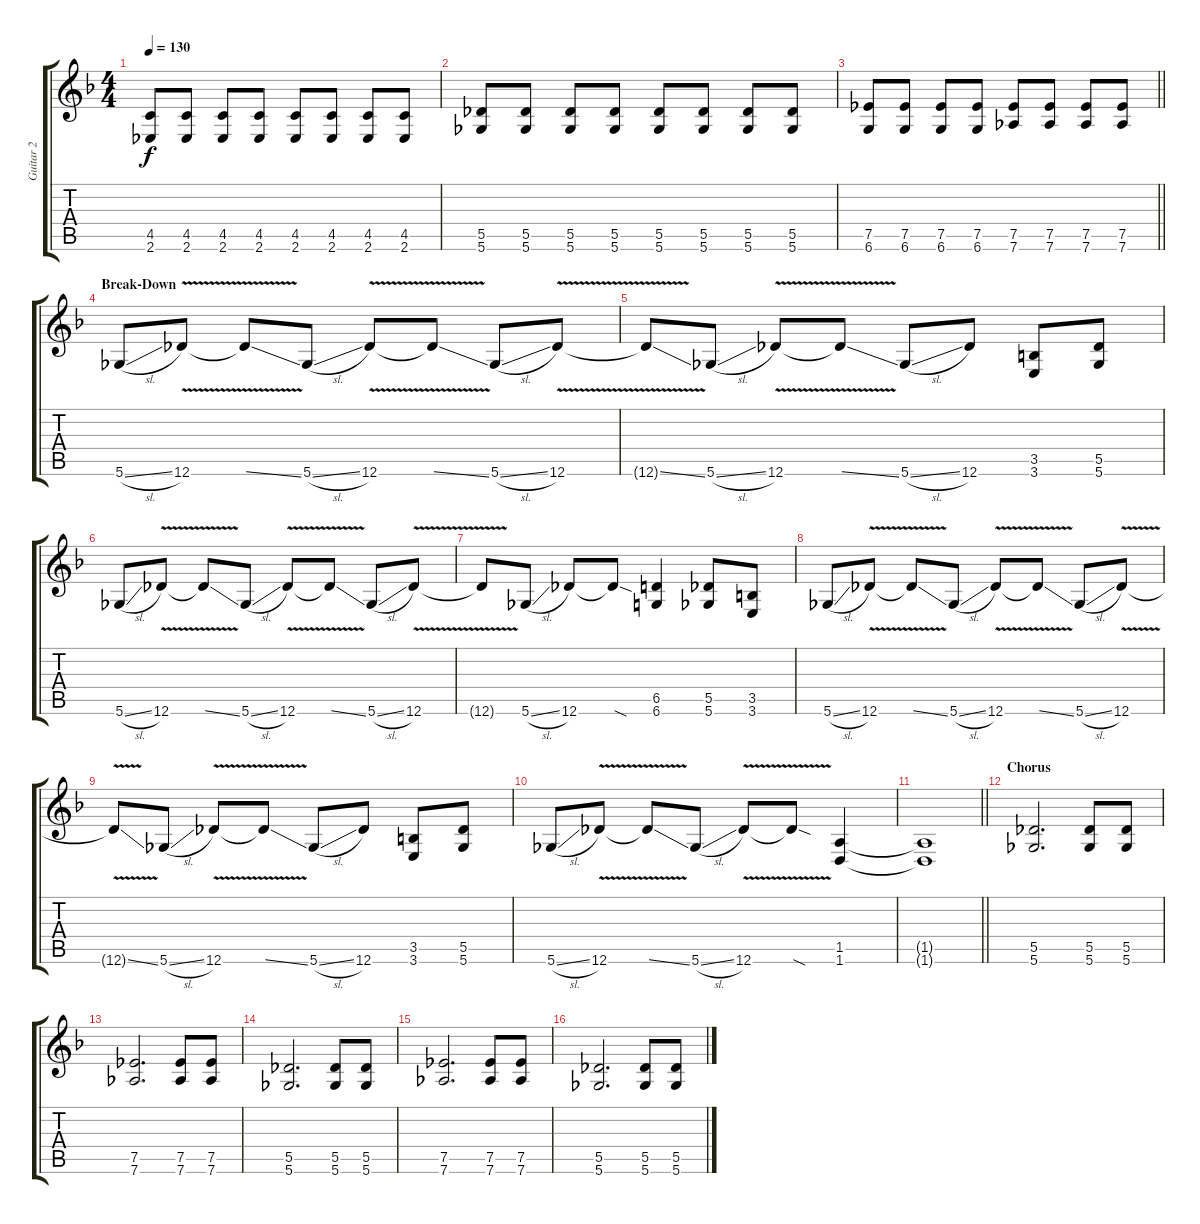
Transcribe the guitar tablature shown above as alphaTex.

\track ("Guitar 2" "Guitar 2") {instrument distortionguitar}
\staff {score tabs}
\tuning (Eb4 Bb3 Gb3 Db3 Ab2 Db2) {hide}
\ts (4 4)
\tempo 130
\clef g2
\ks f
(4.5 2.6).8{dy f} (4.5 2.6).8 (4.5 2.6).8 (4.5 2.6).8 (4.5 2.6).8 (4.5 2.6).8 (4.5 2.6).8 (4.5 2.6).8 |
(5.5 5.6).8 (5.5 5.6).8 (5.5 5.6).8 (5.5 5.6).8 (5.5 5.6).8 (5.5 5.6).8 (5.5 5.6).8 (5.5 5.6).8 |
\barLineRight lightlight
(7.5 6.6).8 (7.5 6.6).8 (7.5 6.6).8 (7.5 6.6).8 (7.5 7.6).8 (7.5 7.6).8 (7.5 7.6).8 (7.5 7.6).8 |
\section ("" "Break-Down")
5.6{sl}.8 12.6{v}.8 12.6{v ss t}.8 5.6{sl}.8 12.6{v}.8 12.6{v ss t}.8 5.6{sl}.8 12.6{v}.8 |
12.6{v ss t}.8 5.6{sl}.8 12.6{v}.8 12.6{v ss t}.8 5.6{sl}.8 12.6.8 (3.5 3.6).8 (5.5 5.6).8 |
5.6{sl}.8 12.6{v}.8 12.6{v ss t}.8 5.6{sl}.8 12.6{v}.8 12.6{v ss t}.8 5.6{sl}.8 12.6{v}.8 |
12.6{t}.8 5.6{sl}.8 12.6.8 12.6{sod t}.8 (6.5 6.6).4 (5.5 5.6).8 (3.5 3.6).8 |
5.6{sl}.8 12.6{v}.8 12.6{v ss t}.8 5.6{sl}.8 12.6{v}.8 12.6{v ss t}.8 5.6{sl}.8 12.6{v}.8 |
12.6{v ss t}.8 5.6{sl}.8 12.6{v}.8 12.6{v ss t}.8 5.6{sl}.8 12.6.8 (3.5 3.6).8 (5.5 5.6).8 |
5.6{sl}.8 12.6{v}.8 12.6{v ss t}.8 5.6{sl}.8 12.6{v}.8 12.6{v sod t}.8 (1.5 1.6).4 |
\barLineRight lightlight
(1.5{t} 1.6{t}).1 |
\section ("" "Chorus")
(5.5 5.6).2{d} (5.5 5.6).8 (5.5 5.6).8 |
(7.5 7.6).2{d} (7.5 7.6).8 (7.5 7.6).8 |
(5.5 5.6).2{d} (5.5 5.6).8 (5.5 5.6).8 |
(7.5 7.6).2{d} (7.5 7.6).8 (7.5 7.6).8 |
(5.5 5.6).2{d} (5.5 5.6).8 (5.5 5.6).8
